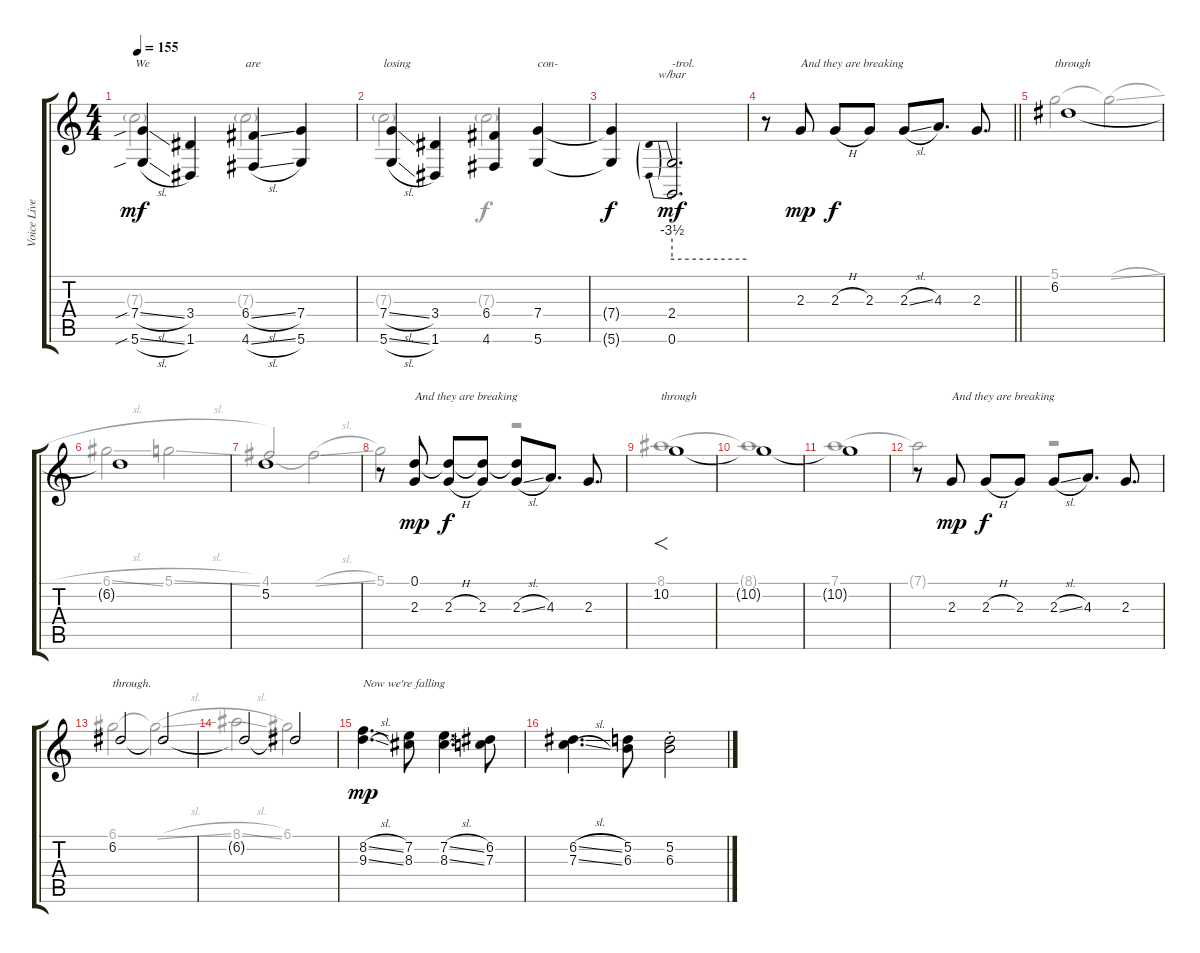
\track ("Voice Live (-1 step version)" "Voice Live") {instrument acousticguitarsteel}
\staff {score tabs}
\tuning (D4 A3 F3 C3 G2 D2) {hide}
\voice
\ts (4 4)
\tempo 155
\clef g2
\ks c
(7.4{sib sl} 5.6{sib sl}).4{txt "We" dy mf} (3.4 1.6).4 (6.4{sl} 4.6{sl}).4{txt "are"} (7.4 5.6).4 |
(7.4{sl} 5.6{sl}).4{txt "losing"} (3.4 1.6).4 (6.4 4.6).4 (7.4 5.6).4{txt "con-"} |
(7.4{t} 5.6{t}).4{dy f} (2.4 0.6).2{d tbe (predive default 0 -14 60 -14) txt "-trol." dy mf} |
\barLineRight lightlight
r.8 2.3.8{txt "And they are breaking" dy mp} 2.3{h}.8{dy f} 2.3.8 2.3{sl}.8 4.3.8{d} 2.3.8{d} |
\section ("" "")
6.2.1{txt "through"} |
6.2{t}.1 |
5.2.1 |
r.8 (0.1 2.3).8{txt "And they are breaking" dy mp} (0.1{t} 2.3{h}).8{dy f} (0.1{t} 2.3).8 (0.1{t} 2.3{sl}).8 4.3.8{d} 2.3.8{d} |
10.2.1{f txt "through"} |
10.2{t}.1 |
10.2{t}.1 |
r.8 2.3.8{txt "And they are breaking" dy mp} 2.3{h}.8{dy f} 2.3.8 2.3{sl}.8 4.3.8{d} 2.3.8{d} |
6.2.2{txt "through."} 6.2{t}.2 |
6.2{t}.2 6.2{t}.2 |
(8.2{sl} 9.3{sl}).4{d txt "Now we're falling" dy mp} (7.2 8.3).8 (7.2{sl} 8.3{sl}).4{d} (6.2 7.3).8 |
(6.2{sl} 7.3{sl}).4{d} (5.2 6.3).8 (5.2{st} 6.3{st}).2
\voice
\clef g2
\ottava regular
\simile none
\ks c
7.3{g}.2{dy mf} 7.3{g}.2 |
7.3{g}.2 7.3{g}.2{dy f} |
|
\barLineRight lightlight
|
5.1.2 5.1{sl t}.2 |
6.1{sl}.2 5.1{sl}.2 |
4.1.2{beam Up} 4.1{sl t}.2 |
5.1.2 r.2 |
8.1.1 |
8.1{t}.1 |
7.1.1 |
7.1{t}.2 r.2 |
6.1.2 6.1{sl t}.2 |
8.1{sl}.2 6.1.2 |
|
